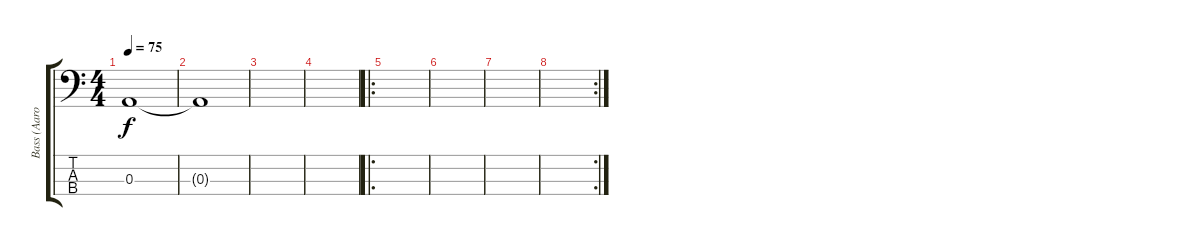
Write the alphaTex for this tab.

\track ("Bass (Aaron)" "Bass (Aaro") {instrument electricbassfinger}
\staff {score tabs}
\tuning (G2 D2 A1 E1) {hide}
\ts (4 4)
\tempo 75
\clef f4
\ks c
0.3{t}.1{dy f} |
0.3{t}.1 |
|
|
\ro
|
|
|
\rc 2
